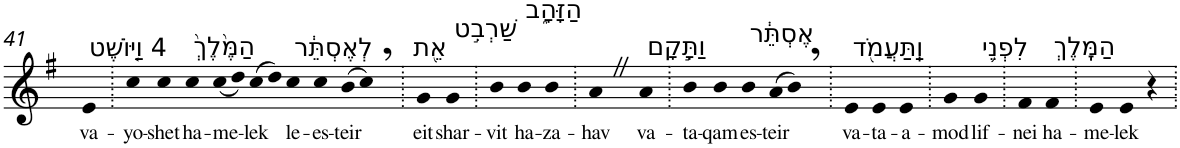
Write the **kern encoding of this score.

**kern	**text
*part1	*part1
*staff1	*staff1
*I"Piano	*
*I'Pno	*
!!LO:PB:g=z
*clefG2	*
*k[f#]	*
*G:	*
=41	=41
!LO:TX:a:t=4 וַיּ֤וֹשֶׁט	!
!	!LO:LY:b
4e	va-
=42.	=42.
!	!LO:LY:b
4cc	-yo-
!	!LO:LY:b
4cc	-shet
!LO:TX:a:t=הַמֶּ֙לֶךְ֙	!
!	!LO:LY:b
4cc	ha-
!	!LO:LY:b
(<8cc	-me-
8dd)	.
!	!LO:LY:b
(>8cc	-lek
8dd)	.
!LO:TX:a:t=לְאֶסְתֵּ֔ר	!
!	!LO:LY:b
4cc	le-
!	!LO:LY:b
4cc	-es-
!	!LO:LY:b
(>8b	-teir
8cc,)	.
=43.	=43.
!LO:TX:a:t=אֵ֖ת	!
!	!LO:LY:b
4g	eit
!LO:TX:a:t=שַׁרְבִ֣ט	!
!	!LO:LY:b
4g	shar-
=44.	=44.
!	!LO:LY:b
4b	-vit
!LO:TX:a:t=הַזָּהָ֑ב	!
!	!LO:LY:b
4b	ha-
!	!LO:LY:b
4b	-za-
=45.	=45.
!	!LO:LY:b
4aZ	-hav
!LO:TX:a:t=וַתָּ֣קָם	!
!	!LO:LY:b
4a	va-
=46.	=46.
!	!LO:LY:b
4b	-ta-
!	!LO:LY:b
4b	-qam
!LO:TX:a:t=אֶסְתֵּ֔ר	!
!	!LO:LY:b
4b	es-
!	!LO:LY:b
(>8a	-teir
8b,)	.
=47.	=47.
!LO:TX:a:t=וַֽתַּעֲמֹ֖ד	!
!	!LO:LY:b
4e	va-
!	!LO:LY:b
4e	-ta-
!	!LO:LY:b
4e	-a-
=48.	=48.
!	!LO:LY:b
4g	-mod
!LO:TX:a:t=לִפְנֵ֥י	!
!	!LO:LY:b
4g	lif-
=49.	=49.
!	!LO:LY:b
4f#	-nei
!LO:TX:a:t=הַמֶּֽלֶךְ	!
!	!LO:LY:b
4f#	ha-
=50.	=50.
!	!LO:LY:b
4e	-me-
!	!LO:LY:b
4e	-lek
4r	.
=.	=.
*-	*-
